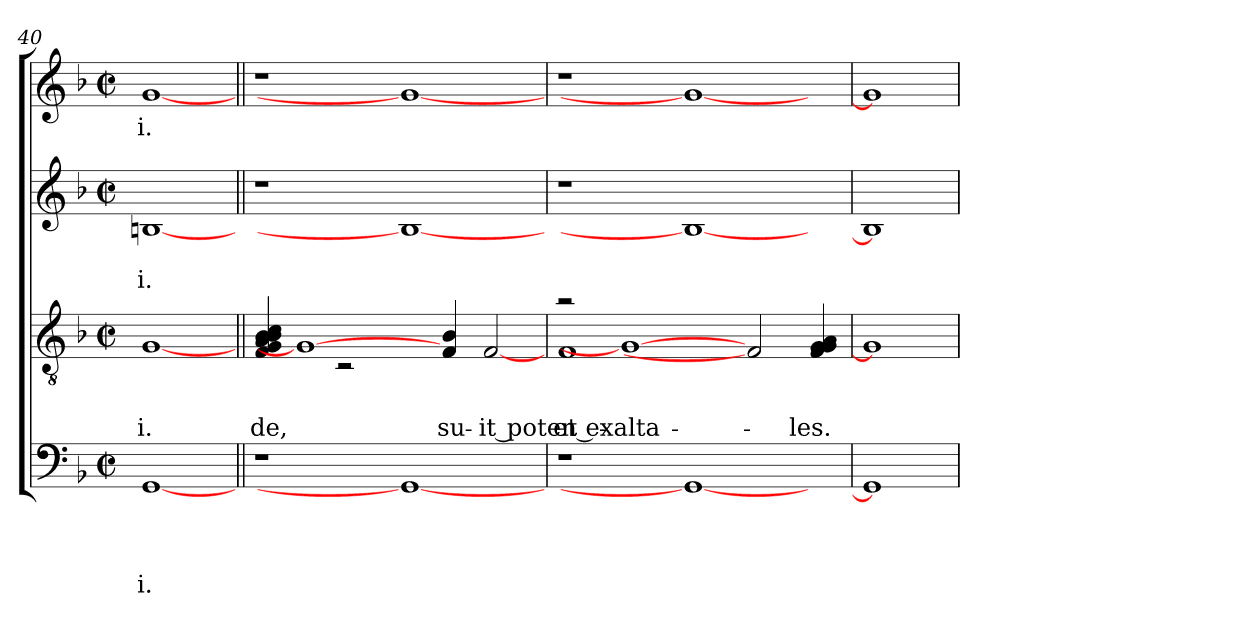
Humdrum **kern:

**kern	**text	**text	**text	**text	**kern	**text	**text	**text	**kern	**text	**text	**kern	**text
*part4	*part4	*part4	*part4	*part4	*part3	*part3	*part3	*part3	*part2	*part2	*part2	*part1	*part1
*staff4	*staff4	*staff4	*staff4	*staff4	*staff3	*staff3	*staff3	*staff3	*staff2	*staff2	*staff2	*staff1	*staff1
*clefF4	*	*	*	*	*clefGv2	*	*	*	*clefG2	*	*	*clefG2	*
*k[b-]	*	*	*	*	*k[b-]	*	*	*	*k[b-]	*	*	*k[b-]	*
*F:	*	*	*	*	*F:	*	*	*	*F:	*	*	*F:	*
*M2/2	*	*	*	*	*M2/2	*	*	*	*M2/2	*	*	*M2/2	*
*met(c|)	*	*	*	*	*met(c|)	*	*	*	*met(c|)	*	*	*met(c|)	*
=40	=40	=40	=40	=40	=40	=40	=40	=40	=40	=40	=40	=40	=40
!	!	!	!	!LO:LY:b:rj	!	!	!	!LO:LY:b:rj	!	!	!LO:LY:b:rj	!	!LO:LY:b:rj
[1GG	.	.	.	-i.	[1G	.	.	-i.	[1Bn	.	-i.	[1g	-i.
=41||	=41||	=41||	=41||	=41||	=41||	=41||	=41||	=41||	=41||	=41||	=41||	=41||	=41||
!	!	!	!	!	!LO:N:n=1:head=solid	!	!	!	!	!	!	!	!
!	!	!	!	!	!LO:N:n=2:head=solid	!	!	!	!	!	!	!	!
!	!	!	!	!	!LO:N:n=3:head=solid	!	!	!	!	!	!	!	!
!	!	!	!	!	!LO:N:n=4:head=solid	!	!	!	!	!	!	!	!
!	!	!	!	!	!LO:N:n=5:head=solid	!	!	!	!	!	!	!	!
!	!	!	!	!	!LO:N:n=6:head=solid	!	!	!LO:LY:b:rj	!	!	!	!	!
*	*	*	*	*	*^	*	*	*	*	*	*	*	*
1r	.	.	.	.	4F/ 4G/ 4A/ 4B-/ 4B-/ 4c/	2ryy	.	.	-de,	1r	.	.	1r	.
.	.	.	.	.	1G_	.	.	.	.	.	.	.	.	.
.	.	.	.	.	.	2rC	.	.	.	.	.	.	.	.
1GG_	.	.	.	.	.	1ryy	.	.	.	1B_	.	.	1g_	.
!	!	!	!	!	!LO:N:n=1:head=solid	!	!	!	!	!	!	!	!	!
!	!	!	!	!	!LO:N:n=2:head=solid	!	!	!	!LO:LY:b:rj	!	!	!	!	!
.	.	.	.	.	4F/ 4B-/	.	.	.	su-	.	.	.	.	.
!	!	!	!	!	!	!	!	!	!LO:LY:b	!	!	!	!	!
.	.	.	.	.	[2F	.	.	.	-it poten-	.	.	.	.	.
=42	=42	=42	=42	=42	=42	=42	=42	=42	=42	=42	=42	=42	=42	=42
!	!	!	!	!	!	!	!	!	!LO:LY:b:rj	!	!	!	!	!
1r	.	.	.	.	2ra	1F	.	.	et exalta-	1r	.	.	1r	.
.	.	.	.	.	1G_	.	.	.	.	.	.	.	.	.
1GG_	.	.	.	.	.	1ryy	.	.	.	1B_	.	.	1g_	.
.	.	.	.	.	2F]	.	.	.	.	.	.	.	.	.
!	!	!	!	!	!LO:N:n=1:head=solid	!	!	!	!	!	!	!	!	!
!	!	!	!	!	!LO:N:n=2:head=solid	!	!	!	!	!	!	!	!	!
!	!	!	!	!	!LO:N:n=3:head=solid	!	!	!	!	!	!	!	!	!
!	!	!	!	!	!LO:N:n=4:head=solid	!	!	!	!LO:LY:b	!	!	!	!	!
4ryy	.	.	.	.	4F/ 4G/ 4G/ 4A/	4ryy	.	.	-les.	4ryy	.	.	4ryy	.
*	*	*	*	*	*v	*v	*	*	*	*	*	*	*	*
=43	=43	=43	=43	=43	=43	=43	=43	=43	=43	=43	=43	=43	=43
1GG]	.	.	.	.	1G]	.	.	.	1B]	.	.	1g]	.
=	=	=	=	=	=	=	=	=	=	=	=	=	=
*-	*-	*-	*-	*-	*-	*-	*-	*-	*-	*-	*-	*-	*-
